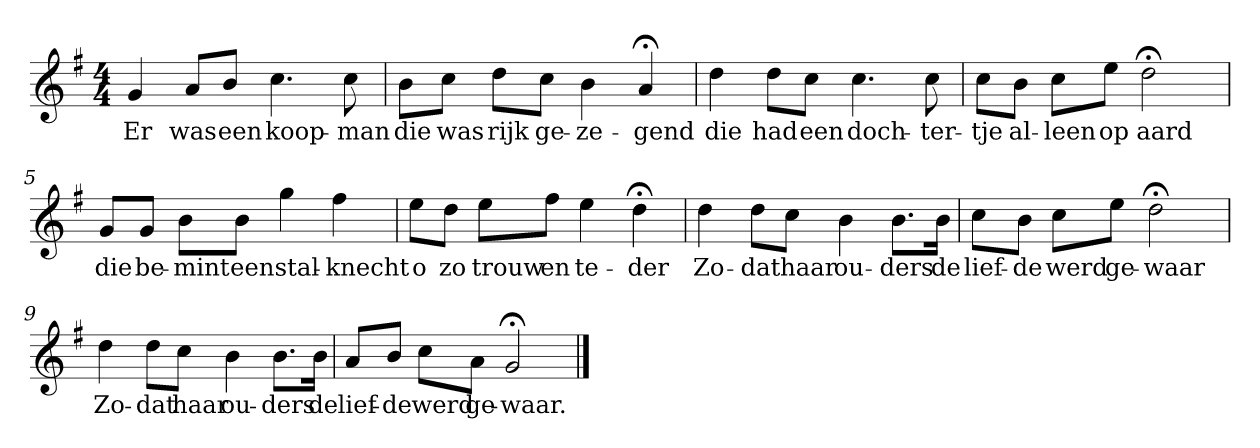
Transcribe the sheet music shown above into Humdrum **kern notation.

**kern	**text
*part1	*part1
*staff1	*staff1
*k[f#]	*
*G:	*
*M4/4	*
*MM120	*
=1	=1
4g	Er
8aL	was
8bJ	een
4.cc	koop-
8cc	-man
=2	=2
8bL	die
8ccJ	was
8ddL	rijk
8ccJ	ge-
4b	-ze-
4a;<	-gend
=3	=3
4dd	die
8ddL	had
8ccJ	een
4.cc	doch-
8cc	-ter-
=4	=4
8ccL	-tje
8bJ	al-
8ccL	-leen
8eeJ	op
2dd;<	aard
=5	=5
8gL	die
8gJ	be-
8bL	-mint
8bJ	een
4gg	stal-
4ff#	-knecht
=6	=6
8eeL	o
8ddJ	zo
8eeL	trouw
8ff#J	en
4ee	te-
4dd;<	-der
=7	=7
4dd	Zo-
8ddL	-dat
8ccJ	haar
4b	ou-
8.bL	-ders
16bJk	de
=8	=8
8ccL	lief-
8bJ	-de
8ccL	werd
8eeJ	ge-
2dd;<	-waar
=9	=9
4dd	Zo-
8ddL	-dat
8ccJ	haar
4b	ou-
8.bL	-ders
16bJk	de
=10	=10
8aL	lief-
8bJ	-de
8ccL	werd
8aJ	ge-
2g;<	-waar.
==	==
*-	*-
